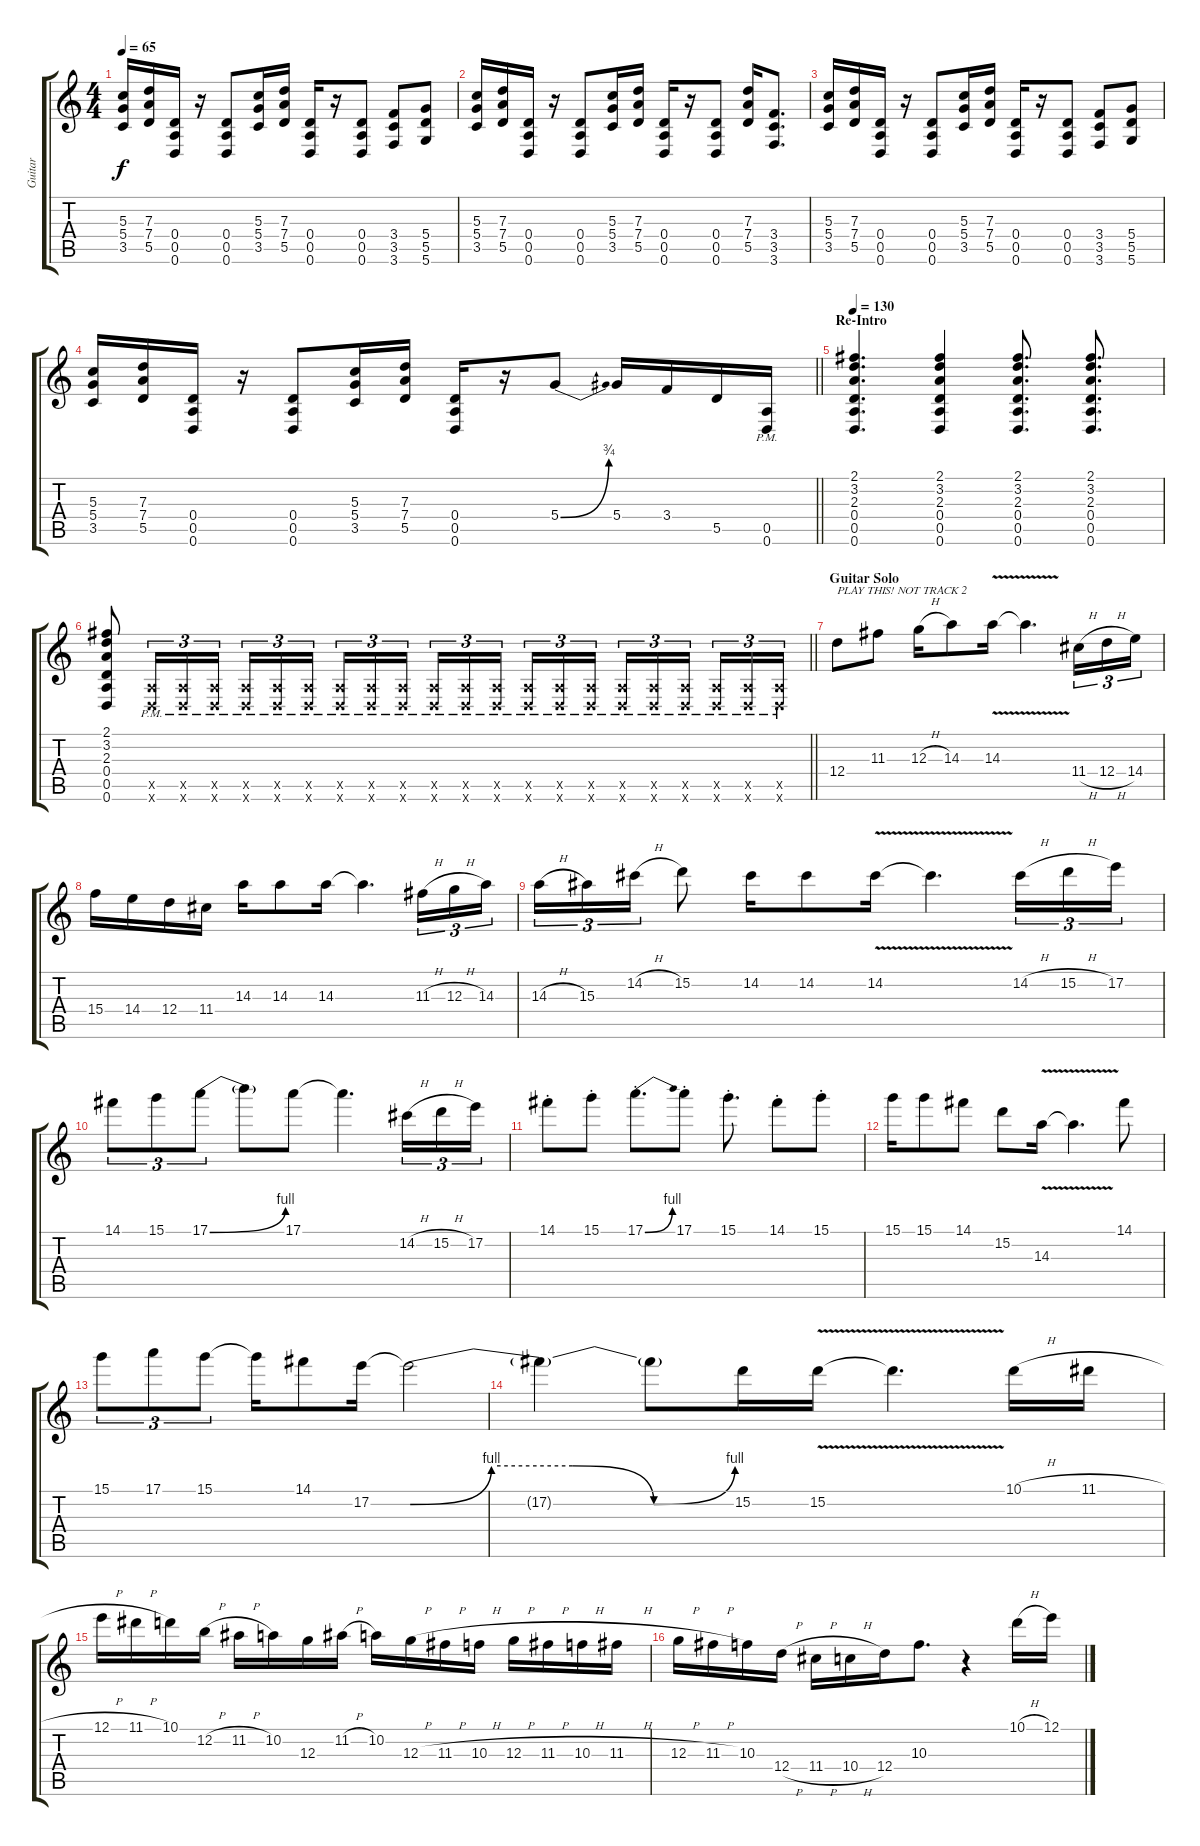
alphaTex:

\track ("Guitar" "Guitar") {instrument overdrivenguitar}
\staff {score tabs}
\tuning (E4 B3 G3 D3 A2 D2) {hide}
\ts (4 4)
\tempo 65
\clef g2
\ks c
(5.3 5.4 3.5).16{dy f} (7.3 7.4 5.5).16 (0.4 0.5 0.6).16 r.16 (0.4 0.5 0.6).8 (5.3 5.4 3.5).16 (7.3 7.4 5.5).16 (0.4 0.5 0.6).16 r.16 (0.4 0.5 0.6).8 (3.4 3.5 3.6).8 (5.4 5.5 5.6).8 |
(5.3 5.4 3.5).16 (7.3 7.4 5.5).16 (0.4 0.5 0.6).16 r.16 (0.4 0.5 0.6).8 (5.3 5.4 3.5).16 (7.3 7.4 5.5).16 (0.4 0.5 0.6).16 r.16 (0.4 0.5 0.6).8 (7.3 7.4 5.5).16 (3.4 3.5 3.6).8{d} |
(5.3 5.4 3.5).16 (7.3 7.4 5.5).16 (0.4 0.5 0.6).16 r.16 (0.4 0.5 0.6).8 (5.3 5.4 3.5).16 (7.3 7.4 5.5).16 (0.4 0.5 0.6).16 r.16 (0.4 0.5 0.6).8 (3.4 3.5 3.6).8 (5.4 5.5 5.6).8 |
\barLineRight lightlight
(5.3 5.4 3.5).16 (7.3 7.4 5.5).16 (0.4 0.5 0.6).16 r.16 (0.4 0.5 0.6).8 (5.3 5.4 3.5).16 (7.3 7.4 5.5).16 (0.4 0.5 0.6).16 r.16 5.4{be (bend 0 0 60 3)}.8 5.4.16 3.4.16 5.5.16 (0.5{pm} 0.6{pm}).16 |
\section ("" "Re-Intro")
\tempo 130
(2.1 3.2 2.3 0.4 0.5 0.6).4{d} (2.1 3.2 2.3 0.4 0.5 0.6).4 (2.1 3.2 2.3 0.4 0.5 0.6).8{d} (2.1 3.2 2.3 0.4 0.5 0.6).8{d} |
\barLineRight lightlight
(2.1 3.2 2.3 0.4 0.5 0.6).8 (0.5{pm x} 0.6{pm x}).16{tu (3 2)} (0.5{pm x} 0.6{pm x}).16{tu (3 2)} (0.5{pm x} 0.6{pm x}).16{tu (3 2)} (0.5{pm x} 0.6{pm x}).16{tu (3 2)} (0.5{pm x} 0.6{pm x}).16{tu (3 2)} (0.5{pm x} 0.6{pm x}).16{tu (3 2) beam splitsecondary} (0.5{pm x} 0.6{pm x}).16{tu (3 2)} (0.5{pm x} 0.6{pm x}).16{tu (3 2)} (0.5{pm x} 0.6{pm x}).16{tu (3 2)} (0.5{pm x} 0.6{pm x}).16{tu (3 2)} (0.5{pm x} 0.6{pm x}).16{tu (3 2)} (0.5{pm x} 0.6{pm x}).16{tu (3 2) beam splitsecondary} (0.5{pm x} 0.6{pm x}).16{tu (3 2)} (0.5{pm x} 0.6{pm x}).16{tu (3 2)} (0.5{pm x} 0.6{pm x}).16{tu (3 2)} (0.5{pm x} 0.6{pm x}).16{tu (3 2)} (0.5{pm x} 0.6{pm x}).16{tu (3 2)} (0.5{pm x} 0.6{pm x}).16{tu (3 2) beam splitsecondary} (0.5{pm x} 0.6{pm x}).16{tu (3 2)} (0.5{pm x} 0.6{pm x}).16{tu (3 2)} (0.5{pm x} 0.6{pm x}).16{tu (3 2)} |
\section ("" "Guitar Solo")
12.4.8{txt "PLAY THIS! NOT TRACK 2"} 11.3.8 12.3{h}.16 14.3.8 14.3{v}.16 14.3{t}.4{d} 11.4{h}.16{tu (3 2)} 12.4{h}.16{tu (3 2)} 14.4.16{tu (3 2)} |
15.4.16 14.4.16 12.4.16 11.4.16 14.3.16 14.3.8 14.3.16 14.3{t}.4{d} 11.3{h}.16{tu (3 2)} 12.3{h}.16{tu (3 2)} 14.3.16{tu (3 2)} |
14.3{h}.16{tu (3 2)} 15.3.16{tu (3 2)} 14.2{h}.16{tu (3 2)} 15.2.8 14.2.16 14.2.8 14.2{v}.16 14.2{t}.4{d} 14.2{h}.16{tu (3 2)} 15.2{h}.16{tu (3 2)} 17.2.16{tu (3 2)} |
14.1.8{tu (3 2)} 15.1.8{tu (3 2)} 17.1{be (bend 0 0 60 4)}.8{tu (3 2)} 17.1{t}.8 17.1.8 17.1{t}.4{d} 14.2{h}.16{tu (3 2)} 15.2{h}.16{tu (3 2)} 17.2.16{tu (3 2)} |
14.1{st}.8 15.1{st}.8 17.1{be (bend 0 0 60 4) st}.8{d} 17.1{st}.8 15.1{st}.8{d} 14.1{st}.8 15.1{st}.8 |
15.1.16 15.1.8 14.1.8 15.2.8 14.3{v}.16 14.3{t}.4{d} 14.1.8 |
15.1.8{tu (3 2)} 17.1.8{tu (3 2)} 15.1.8{tu (3 2)} 15.1{t}.16 14.1.8 17.2.16 17.2{be (custom 0 0 15 4 30 4 45 0 60 4) t}.2 |
17.2{t}.4 17.2{t}.8 15.2.16 15.2{v}.16 15.2{t}.4{d} 10.1{h}.16 11.1{h}.16 |
12.1{h}.16 11.1{h}.16 10.1.16 12.2{h}.16 11.2{h}.16 10.2.16 12.3.16 11.2{h}.16 10.2.16 12.3{h}.16 11.3{h}.16 10.3{h}.16 12.3{h}.16 11.3{h}.16 10.3{h}.16 11.3{h}.16 |
12.3{h}.16 11.3{h}.16 10.3.16 12.4{h}.16 11.4{h}.16 10.4{h}.16 12.4.16 10.3.8{d} r.4 10.1{h}.16 12.1{h}.16
